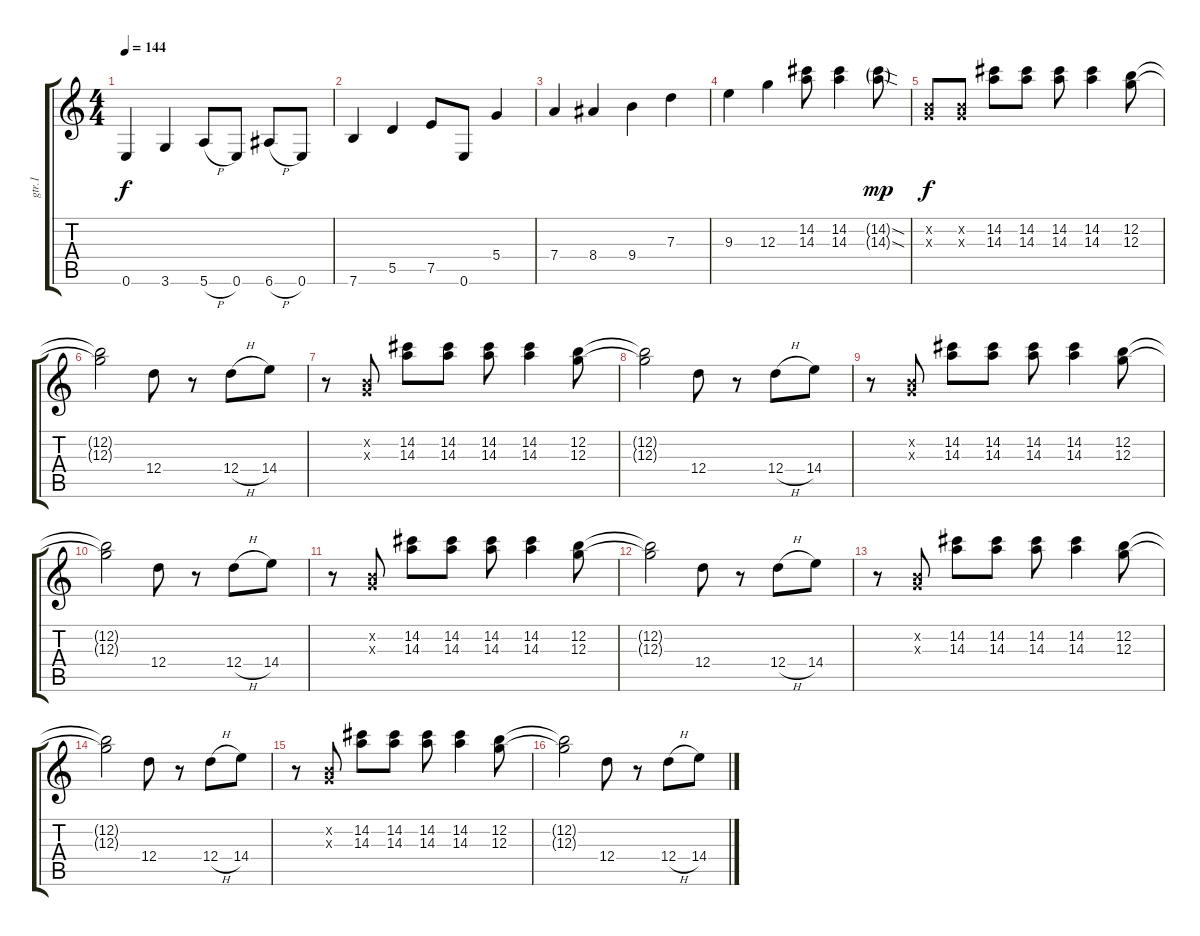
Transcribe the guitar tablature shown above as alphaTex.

\track ("gtr.1" "gtr.1") {instrument distortionguitar}
\staff {score tabs}
\tuning (E4 B3 G3 D3 A2 E2) {hide}
\ts (4 4)
\tempo 144
\clef g2
\ks c
0.6.4{dy f} 3.6.4 5.6{h}.8 0.6.8 6.6{h}.8 0.6.8 |
7.6.4 5.5.4 7.5.8 0.6.8 5.4.4 |
7.4.4 8.4.4 9.4.4 7.3.4 |
9.3.4 12.3.4 (14.2 14.3).8 (14.2 14.3).4 (14.2{sod g} 14.3{sod g}).8{dy mp} |
(0.2{x} 0.3{x}).8{dy f} (0.2{x} 0.3{x}).8 (14.2 14.3).8 (14.2 14.3).8 (14.2 14.3).8 (14.2 14.3).4 (12.2 12.3).8 |
(12.2{t} 12.3{t}).2 12.4.8 r.8 12.4{h}.8 14.4.8 |
r.8 (0.2{x} 0.3{x}).8 (14.2 14.3).8 (14.2 14.3).8 (14.2 14.3).8 (14.2 14.3).4 (12.2 12.3).8 |
(12.2{t} 12.3{t}).2 12.4.8 r.8 12.4{h}.8 14.4.8 |
r.8 (0.2{x} 0.3{x}).8 (14.2 14.3).8 (14.2 14.3).8 (14.2 14.3).8 (14.2 14.3).4 (12.2 12.3).8 |
(12.2{t} 12.3{t}).2 12.4.8 r.8 12.4{h}.8 14.4.8 |
r.8 (0.2{x} 0.3{x}).8 (14.2 14.3).8 (14.2 14.3).8 (14.2 14.3).8 (14.2 14.3).4 (12.2 12.3).8 |
(12.2{t} 12.3{t}).2 12.4.8 r.8 12.4{h}.8 14.4.8 |
r.8 (0.2{x} 0.3{x}).8 (14.2 14.3).8 (14.2 14.3).8 (14.2 14.3).8 (14.2 14.3).4 (12.2 12.3).8 |
(12.2{t} 12.3{t}).2 12.4.8 r.8 12.4{h}.8 14.4.8 |
r.8 (0.2{x} 0.3{x}).8 (14.2 14.3).8 (14.2 14.3).8 (14.2 14.3).8 (14.2 14.3).4 (12.2 12.3).8 |
(12.2{t} 12.3{t}).2 12.4.8 r.8 12.4{h}.8 14.4.8
